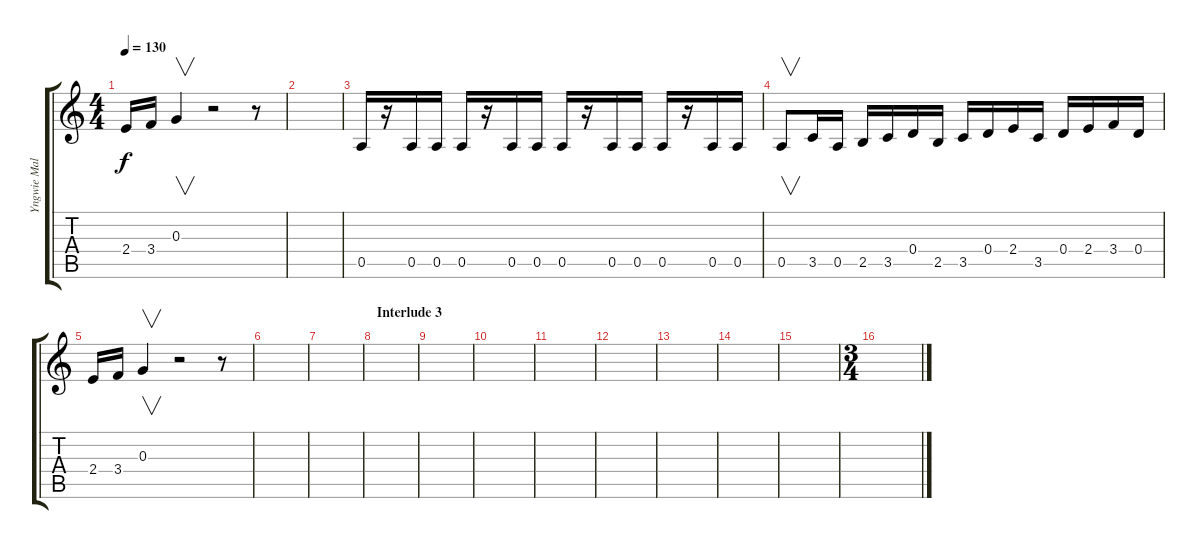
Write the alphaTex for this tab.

\track ("Yngwie Malmsteen (Solo)" "Yngwie Mal") {instrument distortionguitar}
\staff {score tabs}
\tuning (E4 B3 G3 D3 A2 E2) {hide}
\ts (4 4)
\tempo 130
\clef g2
\ks c
2.4.16{dy f} 3.4.16 0.3.4{v} r.2 r.8 |
|
0.5.16 r.16 0.5.16 0.5.16 0.5.16 r.16 0.5.16 0.5.16 0.5.16 r.16 0.5.16 0.5.16 0.5.16 r.16 0.5.16 0.5.16 |
0.5.8{v} 3.5.16 0.5.16 2.5.16 3.5.16 0.4.16 2.5.16 3.5.16 0.4.16 2.4.16 3.5.16 0.4.16 2.4.16 3.4.16 0.4.16 |
2.4.16 3.4.16 0.3.4{v} r.2 r.8 |
|
|
\section ("" "Interlude 3")
|
|
|
|
|
|
|
|
\ts (3 4)
